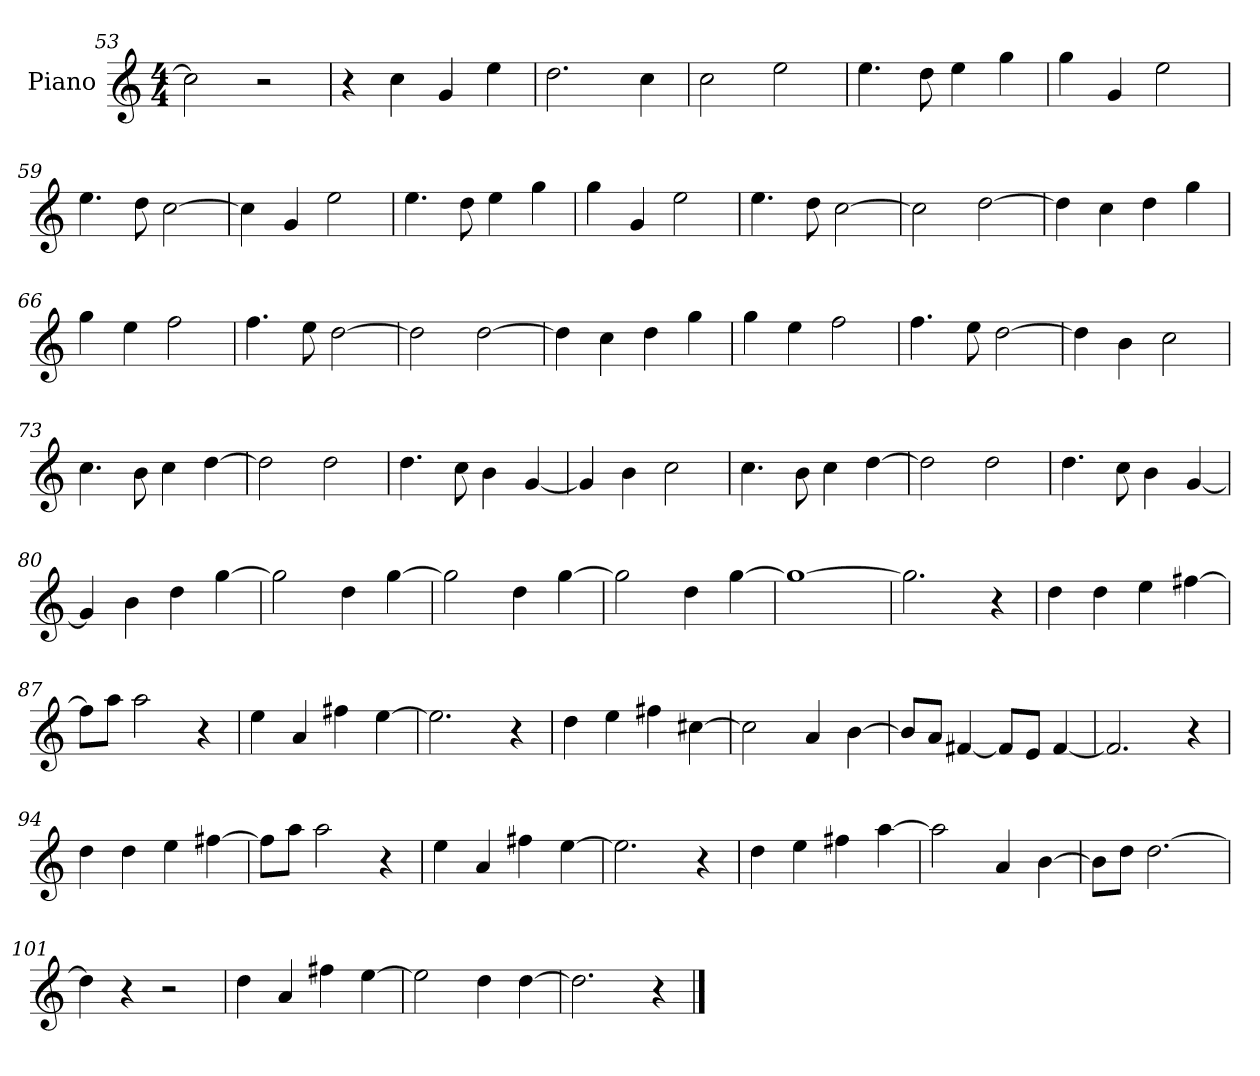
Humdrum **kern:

**kern
*part1
*staff1
*I"Piano
*I'Pia.
*clefG2
*M4/4
=53
2cc]
2r
=54
4r
4cc
4g
4ee
=55
2.dd
4cc
=56
2cc
2ee
=57
4.ee
8dd
4ee
4gg
=58
4gg
4g
2ee
!!LO:LB:g=z
=59
4.ee
8dd
[2cc
=60
4cc]
4g
2ee
=61
4.ee
8dd
4ee
4gg
=62
4gg
4g
2ee
=63
4.ee
8dd
[2cc
=64
2cc]
[2dd
=65
4dd]
4cc
4dd
4gg
=66
4gg
4ee
2ff
!!LO:LB:g=z
=67
4.ff
8ee
[2dd
=68
2dd]
[2dd
=69
4dd]
4cc
4dd
4gg
=70
4gg
4ee
2ff
=71
4.ff
8ee
[2dd
=72
4dd]
4b
2cc
=73
4.cc
8b
4cc
[4dd
=74
2dd]
2dd
!!LO:LB:g=z
=75
4.dd
8cc
4b
[4g
=76
4g]
4b
2cc
=77
4.cc
8b
4cc
[4dd
=78
2dd]
2dd
=79
4.dd
8cc
4b
[4g
=80
4g]
4b
4dd
[4gg
=81
2gg]
4dd
[4gg
=82
2gg]
4dd
[4gg
!!LO:LB:g=z
=83
2gg]
4dd
[4gg
=84
1gg_
=85
2.gg]
4r
=86
4dd
4dd
4ee
[4ff#X
=87
8ff#L]
8aaJ
2aa
4r
=88
4ee
4a
4ff#X
[4ee
=89
2.ee]
4r
=90
4dd
4ee
4ff#X
[4cc#X
=91
2cc#]
4a
[4b
!!LO:PB:g=z
=92
8bL]
8aJ
[4f#X
8f#L]
8eJ
[4f#
=93
2.f#]
4r
=94
4dd
4dd
4ee
[4ff#X
=95
8ff#L]
8aaJ
2aa
4r
=96
4ee
4a
4ff#X
[4ee
=97
2.ee]
4r
=98
4dd
4ee
4ff#X
[4aa
=99
2aa]
4a
[4b
!!LO:LB:g=z
=100
8bL]
8ddJ
[2.dd
=101
4dd]
4r
2r
=102
4dd
4a
4ff#X
[4ee
=103
2ee]
4dd
[4dd
=104
2.dd]
4r
==
*-
